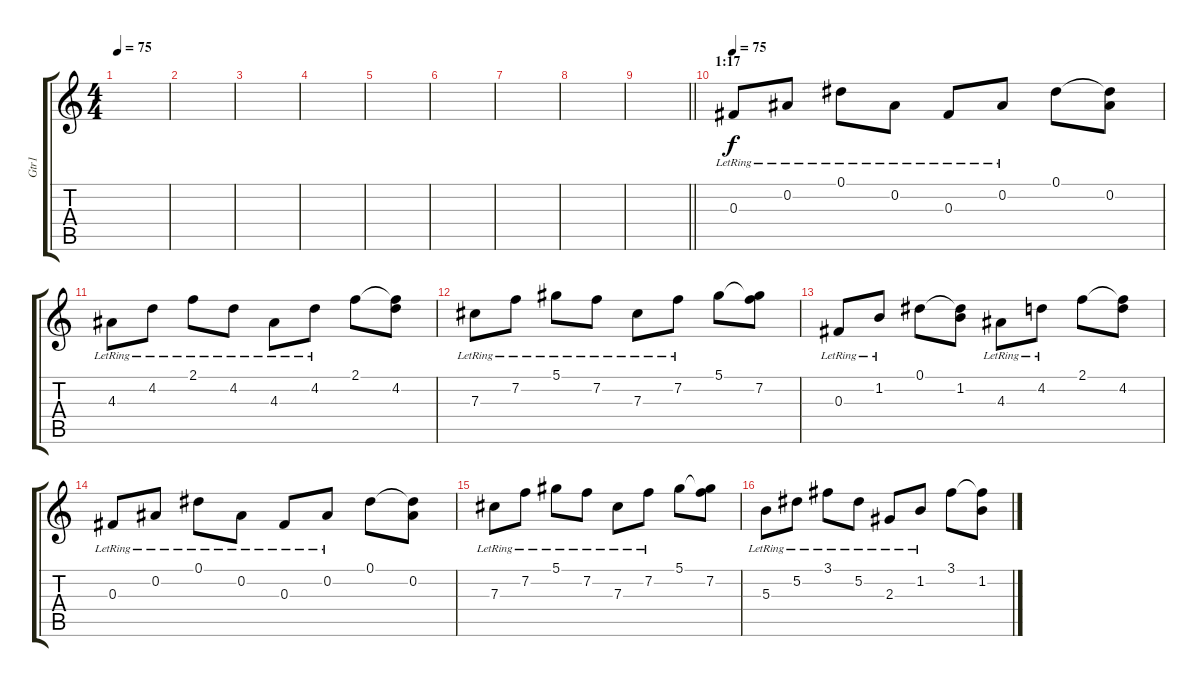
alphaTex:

\track ("Gtr1" "Gtr1") {instrument overdrivenguitar}
\staff {score tabs}
\tuning (Eb4 Bb3 Gb3 Db3 Ab2 Eb2) {hide}
\ts (4 4)
\tempo 75
\clef g2
\ks c
|
|
|
|
|
|
|
|
\barLineRight lightlight
|
\section ("" "1:17")
\tempo 75
0.3{lr}.8{instrument acousticguitarsteel} 0.2{lr}.8 0.1{lr}.8 0.2{lr}.8 0.3{lr}.8 0.2{lr}.8 0.1.8 (0.1{t} 0.2).8 |
4.3{lr}.8 4.2{lr}.8 2.1{lr}.8 4.2{lr}.8 4.3{lr}.8 4.2{lr}.8 2.1.8 (2.1{t} 4.2).8 |
7.3{lr}.8 7.2{lr}.8 5.1{lr}.8 7.2{lr}.8 7.3{lr}.8 7.2{lr}.8 5.1.8 (5.1{t} 7.2).8 |
0.3{lr}.8 1.2{lr}.8 0.1.8 (0.1{t} 1.2).8 4.3{lr}.8 4.2{lr}.8 2.1.8 (2.1{t} 4.2).8 |
0.3{lr}.8 0.2{lr}.8 0.1{lr}.8 0.2{lr}.8 0.3{lr}.8 0.2{lr}.8 0.1.8 (0.1{t} 0.2).8 |
7.3{lr}.8 7.2{lr}.8 5.1{lr}.8 7.2{lr}.8 7.3{lr}.8 7.2{lr}.8 5.1.8 (5.1{t} 7.2).8 |
5.3{lr}.8 5.2{lr}.8 3.1{lr}.8 5.2{lr}.8 2.3{lr}.8 1.2{lr}.8 3.1.8 (3.1{t} 1.2).8
